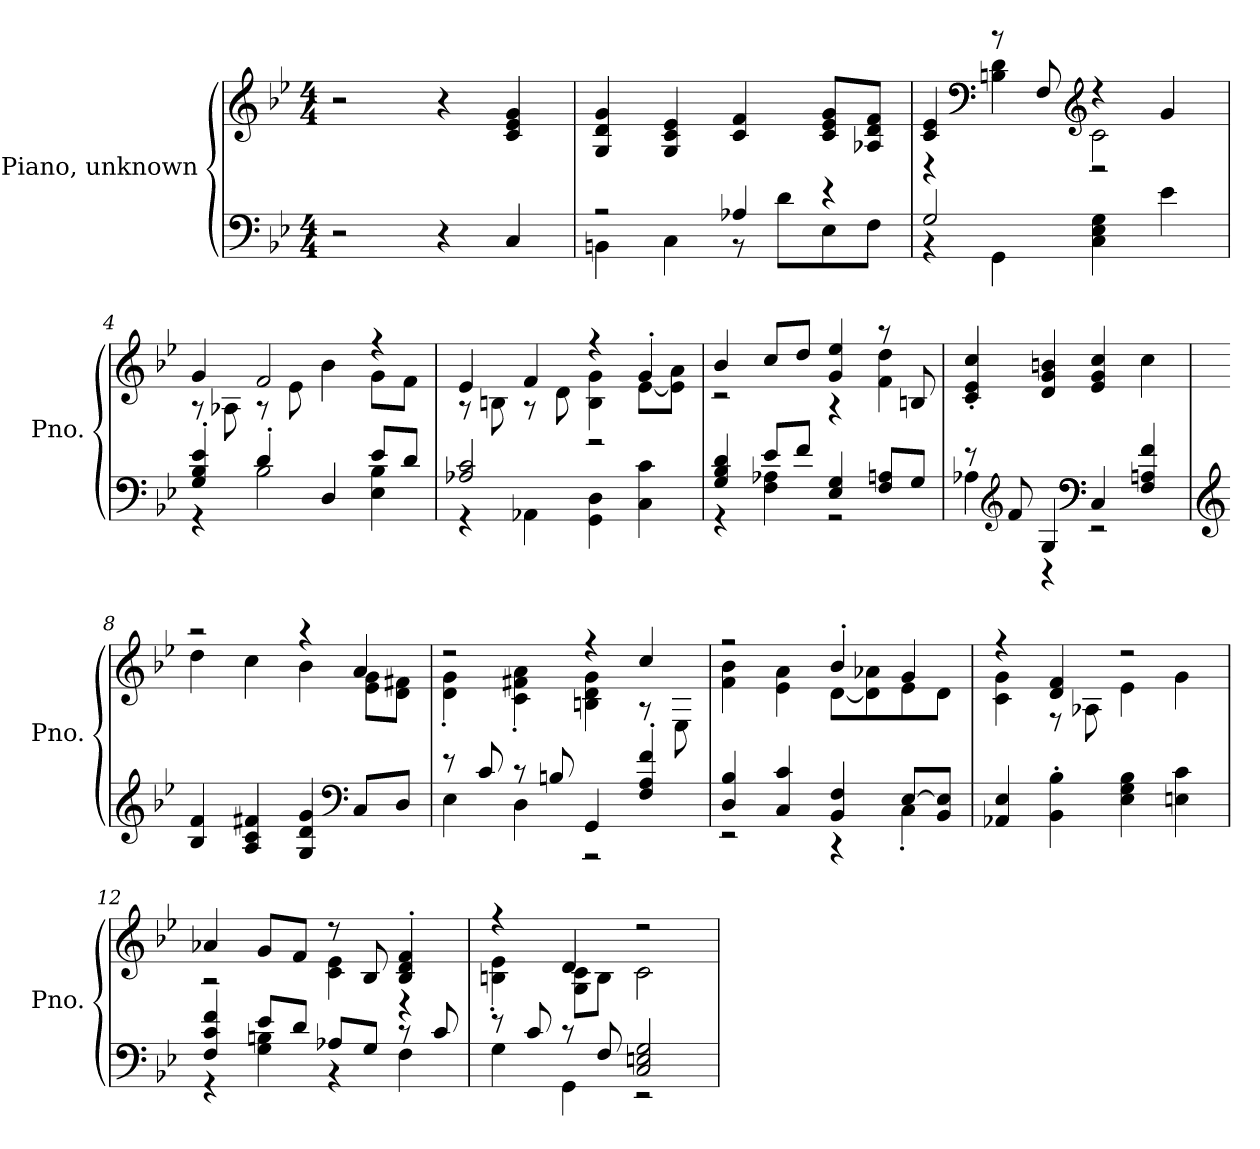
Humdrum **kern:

**kern	**kern
*part1	*part1
*staff2	*staff1
*I"Piano, unknown	*
*I'Pno.	*
*clefF4	*clefG2
*k[b-e-]	*k[b-e-]
*M4/4	*M4/4
*MM120	*MM120
=1	=1
2r	2r
4r	4r
4C/	4c/ 4e-/ 4g/
=2	=2
*^	*
2r	4BBn\	4G/ 4d/ 4g/
.	4C\	4G/ 4c/ 4e-/
4A-X/	8r	4c/ 4f/
.	8d\L	.
4r	8E-\	8c/ 8e-/ 8g/L
.	8F\J	8A-X/ 8d/ 8f/J
=3	=3	=3
*	*	*^
2G/	4r	4c/ 4e-/	4r
*	*	*clefF4	*
.	4GG\	8r	4Bn\ 4d\
.	.	8F/	.
*	*	*clefG2	*
2r	4C\ 4E-\ 4G\	4r	2c\
.	4e-\	4g/	.
=4	=4	=4	=4
4G/' 4B-/' 4e-/'	4r	4g/	8r
.	.	.	8A-X\
4d'/	2B-\	2f/	8r
.	.	.	8e-\
4D/	.	.	4b-\
8e-/L	4E-\ 4B-\	4r	8g\L
8d/J	.	.	8f\J
=5	=5	=5	=5
2A-X/ 2c/	4r	4e-/	8r
.	.	.	8Bn\
.	4AA-X\	4f/	8r
.	.	.	8d\
2r	4GG\ 4D\	4r	4B\ 4g\
.	4C\ 4c\	4g'/	[8e-\L
.	.	.	8e-\] 8a\J
!!LO:LB:g=z	!!
=6	=6	=6	=6
4G/ 4B-/ 4d/	4r	4b-/	2r
8e-/L	4F\ 4A-X\	8cc/L	.
8f/J	.	8dd/J	.
4E-/ 4G/	2r	4g/ 4ee-/	4r
8F/ 8An/L	.	8r	4f\ 4dd\
8G/J	.	8Bn/	.
*	*	*v	*v
=7	=7	=7
8r	4A-X\	4c/' 4e-/' 4cc/'
*clefG2	*	*
8f/	.	.
4G/	4r	4d/ 4g/ 4bn/
*clefF4	*	*
4C/	2r	4e-/ 4g/ 4cc/
4F/ 4An/ 4f/	.	4cc\
*v	*v	*
=8	=8
*clefG2	*
*	*^
4B-/ 4f/	2r	4dd\
4A/ 4c/ 4f#X/	.	4cc\
4G/ 4d/ 4g/	4r	4b-\
*clefF4	*	*
8C/L	4a/	8e-\ 8g\L
8D/J	.	8d\ 8f#X\J
=9	=9	=9
*^	*	*
8r	4E-\	2r	4d\' 4g\'
8c/	.	.	.
8r	4D\	.	4c\' 4f#X\' 4a\'
8Bn/	.	.	.
4GG/	2r	4r	4Bn\ 4d\ 4g\
4F/' 4A/' 4f/'	.	4cc/	8r
.	.	.	8E-\
!!LO:LB:g=z	!!
=10	=10	=10	=10
4D/ 4B-/	2r	2r	4f\ 4b-\
4C/ 4c/	.	.	4e-\ 4a\
4BB-/ 4F/	4r	4b-'/	[8d\L
.	.	.	8d\] 8a-X\
[8E-/L	4C'\	4g/	8e-\
8BB-/ 8E-/]J	.	.	8d\J
*v	*v	*	*
=11	=11	=11
4AA-X/ 4E-/	4r	4c\ 4g\
4BB-\' 4B-\'	4d/ 4f/	8r
.	.	8A-X\
4E-\ 4G\ 4B-\	2r	4e-\
4En\ 4c\	.	4g\
=12	=12	=12
*^	*	*
4F/ 4c/ 4f/	4r	4a-X/	2r
8e-/L	4G\ 4Bn\	8g/L	.
8d/J	.	8f/J	.
8A-X/L	4r	8r	4c\ 4e-\
8G/J	.	8B-/	.
8r	4F\	4B-/' 4d/' 4f/'	4r
8c/	.	.	.
=13	=13	=13	=13
8r	4G\	4r	4Bn\' 4e-\'
8c/	.	.	.
8r	4GG\	4d/	8G\ 8c\L
8F/	.	.	8B\J
2C/ 2En/ 2G/	2r	2r	2c\
*v	*v	*	*
*	*v	*v
=	=
*-	*-
